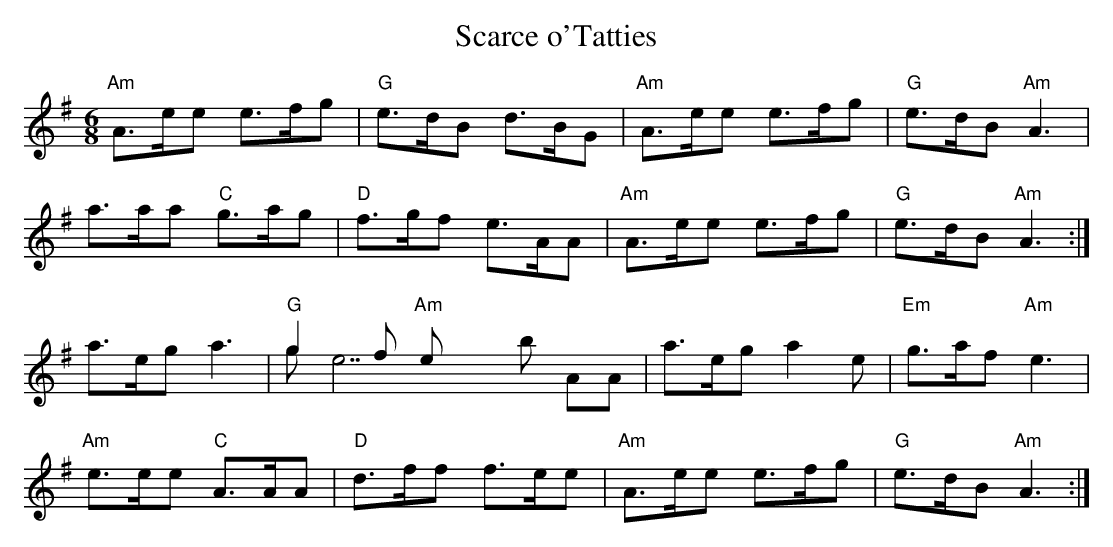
X:1
T:Scarce o'Tatties
M:6/8
L:1/8
K:Em
C:Norman MacLean
"Am"A>ee e>fg|"G"e>dB d>BG|"Am"A>ee e>fg|"G"e>dB "Am"A3|!
a>aa "C"g>ag|"D"f>gf e>AA|"Am"A>ee e>fg|"G"e>dB "Am"A3:|]!
a>eg a3|"G"g2f "Am"e&g e7b t;AA|a>eg a2e|"Em"g>af "Am"e3|!
"Am"e>ee "C"A>AA|"D"d>ff f>ee|"Am"A>ee e>fg|"G"e>dB "Am"A3:|]!
